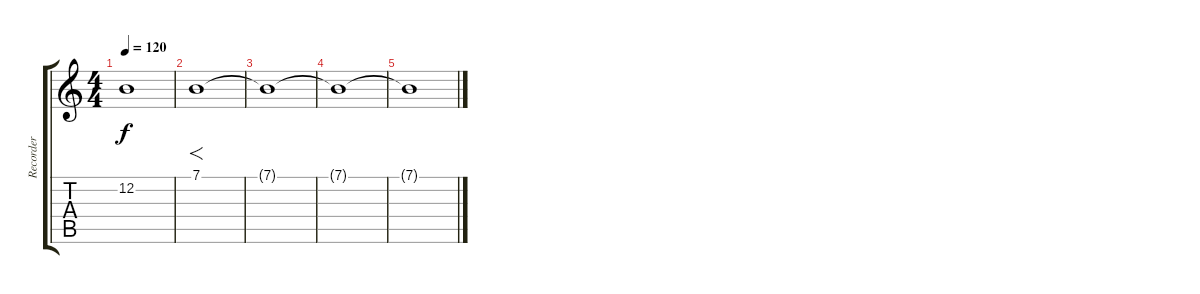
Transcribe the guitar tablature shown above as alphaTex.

\track ("Recorder" "Recorder") {instrument recorder}
\staff {score tabs}
\tuning (E4 B3 G3 D3 A2 E2) {hide}
\ts (4 4)
\tempo 120
\clef g2
\ks c
12.2{t}.1{dy f} |
7.1.1{f} |
7.1{t}.1{volume 0} |
7.1{t}.1 |
7.1{t}.1
